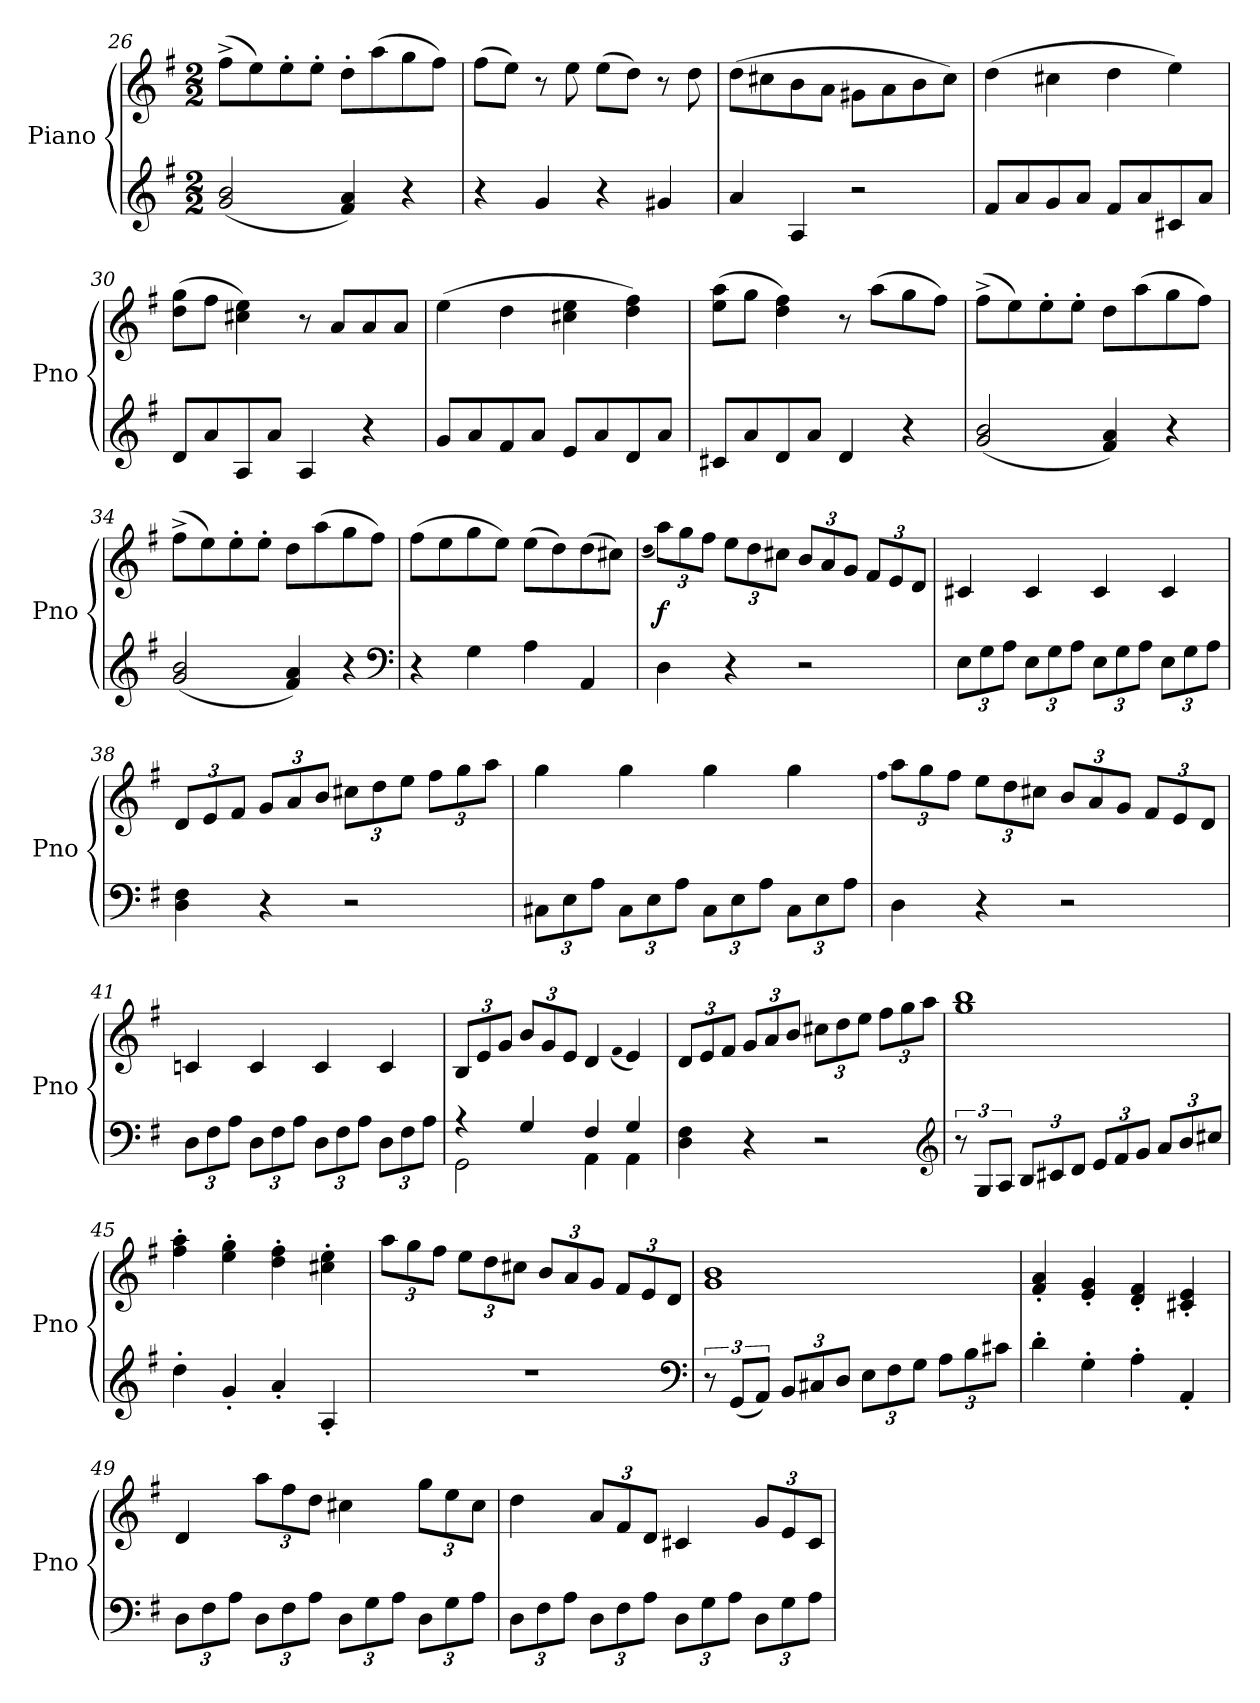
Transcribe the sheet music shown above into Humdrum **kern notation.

**kern	**kern	**dynam
*part1	*part1	*part1
*staff2	*staff1	*staff1/2
*I"Piano	*	*
*I'Pno	*	*
*clefG2	*clefG2	*
*k[f#]	*k[f#]	*
*G:	*G:	*
*M2/2	*M2/2	*
=26	=26	=26
(2g/ 2b/	(8ff#^\L	.
.	8ee\)	.
.	8ee'\	.
.	8ee'\J	.
4f#/ 4a/)	8dd'\L	.
.	(8aa\	.
4r	8gg\	.
.	8ff#\J)	.
=27	=27	=27
4r	(8ff#\L	.
.	8ee\J)	.
4g/	8r	.
.	8ee\	.
4r	(8ee\L	.
.	8dd\J)	.
4g#X/	8r	.
.	8dd\	.
=28	=28	=28
4a/	(8dd\L	.
.	8cc#X\	.
4A/	8b\	.
.	8a\J	.
2r	8g#X\L	.
.	8a\	.
.	8b\	.
.	8cc#\J)	.
=29	=29	=29
8f#/L	(4dd\	.
8a/	.	.
8g/	4cc#X\	.
8a/J	.	.
8f#/L	4dd\	.
8a/	.	.
8c#X/	4ee\)	.
8a/J	.	.
=30	=30	=30
8d/L	(8dd\ 8gg\L	.
8a/	8ff#\J	.
8A/	4cc#X\ 4ee\)	.
8a/J	.	.
4A/	8r	.
.	8a/L	.
4r	8a/	.
.	8a/J	.
=31	=31	=31
8g/L	(4ee\	.
8a/	.	.
8f#/	4dd\	.
8a/J	.	.
8e/L	4cc#X\ 4ee\	.
8a/	.	.
8d/	4dd\ 4ff#\)	.
8a/J	.	.
=32	=32	=32
8c#X/L	(8ee\ 8aa\L	.
8a/	8gg\J	.
8d/	4dd\ 4ff#\)	.
8a/J	.	.
4d/	8r	.
.	(8aa\L	.
4r	8gg\	.
.	8ff#\J)	.
=33	=33	=33
(2g/ 2b/	(8ff#^\L	.
.	8ee\)	.
.	8ee'\	.
.	8ee'\J	.
4f#/ 4a/)	8dd\L	.
.	(8aa\	.
4r	8gg\	.
.	8ff#\J)	.
=34	=34	=34
(2g/ 2b/	(8ff#^\L	.
.	8ee\)	.
.	8ee'\	.
.	8ee'\J	.
4f#/ 4a/)	8dd\L	.
.	(8aa\	.
4r	8gg\	.
.	8ff#\J)	.
*clefF4	*	*
=35	=35	=35
4r	(8ff#\L	.
.	8ee\	.
4G\	8gg\	.
.	8ee\J)	.
4A\	(8ee\L	.
.	8dd\)	.
4AA/	(8dd\	.
.	8cc#X\J)	.
=36	=36	=36
.	(qdd	.
4D\	12aa\L)	f
.	12gg\	.
.	12ff#\J	.
4r	12ee\L	.
.	12dd\	.
.	12cc#X\J	.
2r	12b/L	.
.	12a/	.
.	12g/J	.
.	12f#/L	.
.	12e/	.
.	12d/J	.
=37	=37	=37
12E\L	4c#X/	.
12G\	.	.
12A\J	.	.
12E\L	4c#/	.
12G\	.	.
12A\J	.	.
12E\L	4c#/	.
12G\	.	.
12A\J	.	.
12E\L	4c#/	.
12G\	.	.
12A\J	.	.
=38	=38	=38
4D\ 4F#\	12d/L	.
.	12e/	.
.	12f#/J	.
4r	12g/L	.
.	12a/	.
.	12b/J	.
2r	12cc#X\L	.
.	12dd\	.
.	12ee\J	.
.	12ff#\L	.
.	12gg\	.
.	12aa\J	.
=39	=39	=39
12C#X\L	4gg\	.
12E\	.	.
12A\J	.	.
12C#\L	4gg\	.
12E\	.	.
12A\J	.	.
12C#\L	4gg\	.
12E\	.	.
12A\J	.	.
12C#\L	4gg\	.
12E\	.	.
12A\J	.	.
=40	=40	=40
.	qff#	.
4D\	12aa\L	.
.	12gg\	.
.	12ff#\J	.
4r	12ee\L	.
.	12dd\	.
.	12cc#X\J	.
2r	12b/L	.
.	12a/	.
.	12g/J	.
.	12f#/L	.
.	12e/	.
.	12d/J	.
=41	=41	=41
12D\L	4cn/	.
12F#\	.	.
12A\J	.	.
12D\L	4c/	.
12F#\	.	.
12A\J	.	.
12D\L	4c/	.
12F#\	.	.
12A\J	.	.
12D\L	4c/	.
12F#\	.	.
12A\J	.	.
=42	=42	=42
*^	*	*
4r	2GG\	12B/L	.
.	.	12e/	.
.	.	12g/J	.
4G/	.	12b/L	.
.	.	12g/	.
.	.	12e/J	.
4F#/	4AA\	4d/	.
.	.	(qf#	.
4G/	4AA\	4e/)	.
*v	*v	*	*
=43	=43	=43
4D\ 4F#\	12d/L	.
.	12e/	.
.	12f#/J	.
4r	12g/L	.
.	12a/	.
.	12b/J	.
2r	12cc#X\L	.
.	12dd\	.
.	12ee\J	.
.	12ff#\L	.
.	12gg\	.
.	12aa\J	.
*clefG2	*	*
=44	=44	=44
12r	1gg 1bb	.
12G/L	.	.
12A/J	.	.
12B/L	.	.
12c#X/	.	.
12d/J	.	.
12e/L	.	.
12f#/	.	.
12g/J	.	.
12a/L	.	.
12b/	.	.
12cc#X/J	.	.
=45	=45	=45
4dd'\	4ff#'\ 4aa'\	.
4g'/	4ee'\ 4gg'\	.
4a'/	4dd'\ 4ff#'\	.
4A'/	4cc#X'\ 4ee'\	.
=46	=46	=46
1r	12aa\L	.
.	12gg\	.
.	12ff#\J	.
.	12ee\L	.
.	12dd\	.
.	12cc#X\J	.
.	12b/L	.
.	12a/	.
.	12g/J	.
.	12f#/L	.
.	12e/	.
.	12d/J	.
*clefF4	*	*
=47	=47	=47
12r	1g 1b	.
(12GG/L	.	.
12AA/J)	.	.
12BB/L	.	.
12C#X/	.	.
12D/J	.	.
12E\L	.	.
12F#\	.	.
12G\J	.	.
12A\L	.	.
12B\	.	.
12c#X\J	.	.
=48	=48	=48
4d'\	4f#'/ 4a'/	.
4G'\	4e'/ 4g'/	.
4A'\	4d'/ 4f#'/	.
4AA'/	4c#X'/ 4e'/	.
=49	=49	=49
12D\L	4d/	.
12F#\	.	.
12A\J	.	.
12D\L	12aa\L	.
12F#\	12ff#\	.
12A\J	12dd\J	.
12D\L	4cc#X\	.
12G\	.	.
12A\J	.	.
12D\L	12gg\L	.
12G\	12ee\	.
12A\J	12cc#\J	.
=50	=50	=50
12D\L	4dd\	.
12F#\	.	.
12A\J	.	.
12D\L	12a/L	.
12F#\	12f#/	.
12A\J	12d/J	.
12D\L	4c#X/	.
12G\	.	.
12A\J	.	.
12D\L	12g/L	.
12G\	12e/	.
12A\J	12c#/J	.
=	=	=
*-	*-	*-
